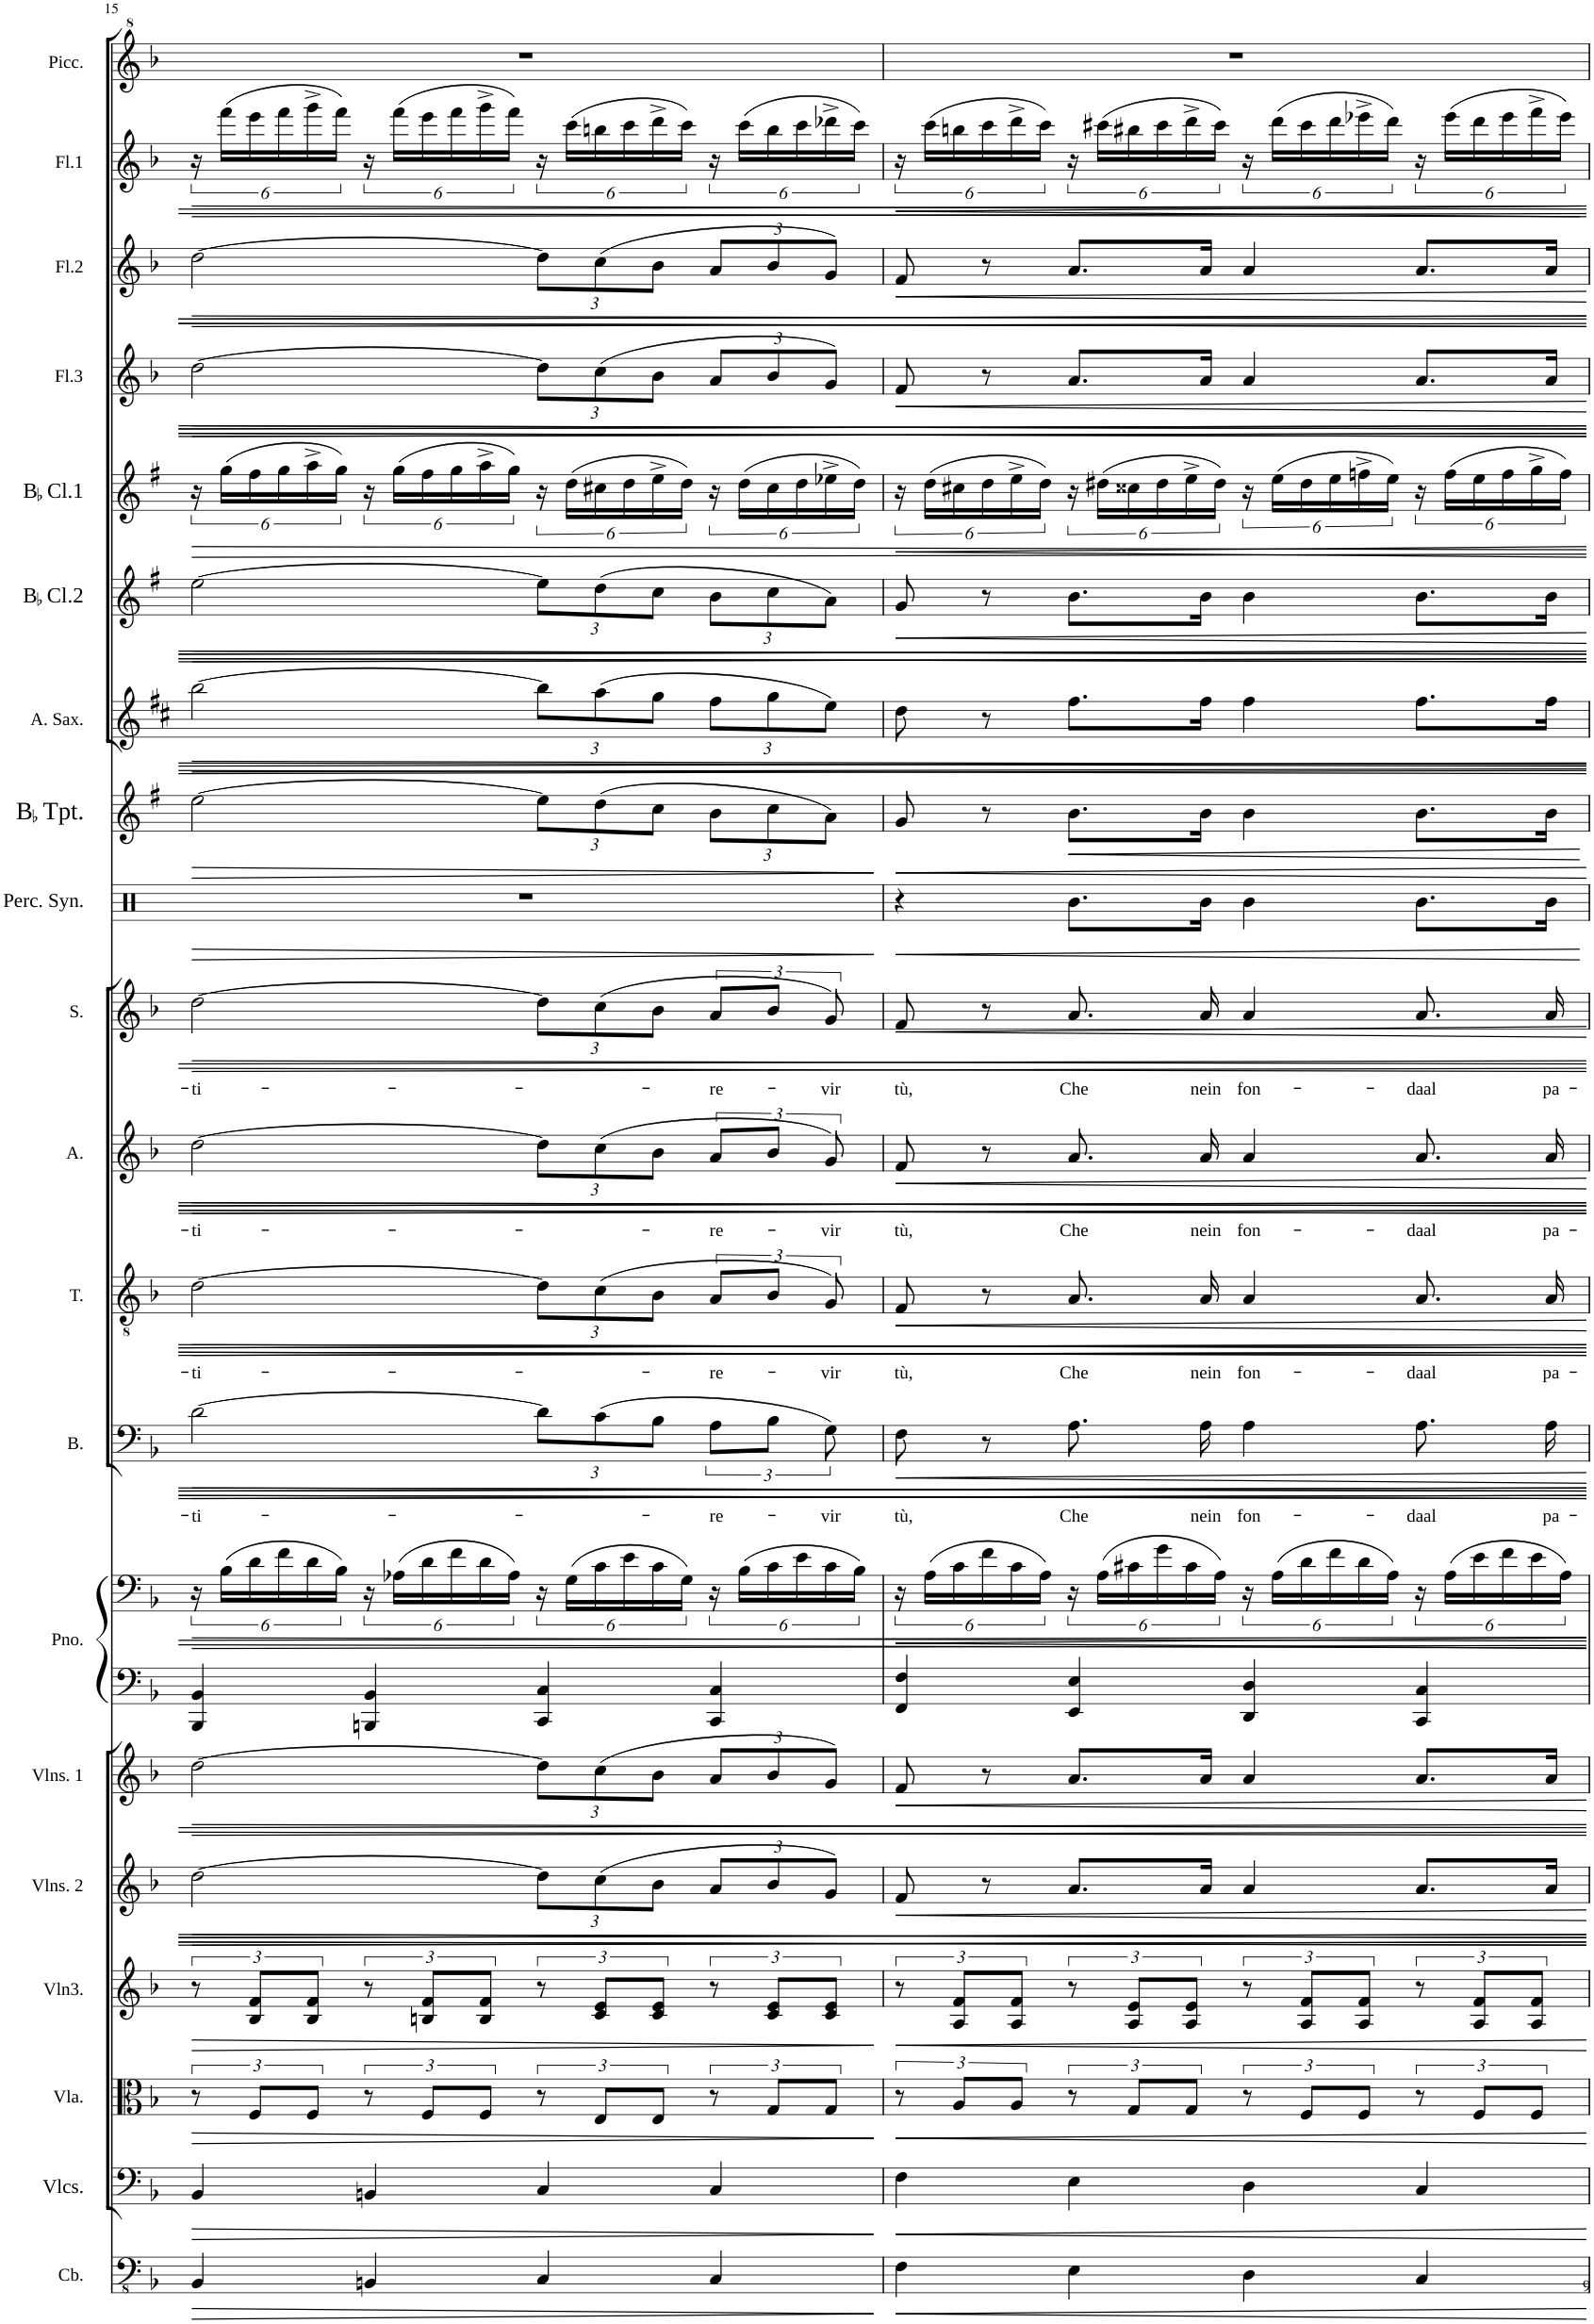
**kern	**kern	**kern	**kern	**kern	**kern	**kern	**kern	**kern	**text	**kern	**text	**kern	**text	**kern	**text	**kern	**kern	**kern	**kern	**kern	**kern	**kern	**kern	**dynam	**kern
*part20	*part19	*part18	*part17	*part16	*part15	*part14	*part14	*part13	*part13	*part12	*part12	*part11	*part11	*part10	*part10	*part9	*part8	*part7	*part6	*part5	*part4	*part3	*part2	*part2	*part1
*staff21	*staff20	*staff19	*staff18	*staff17	*staff16	*staff15	*staff14	*staff13	*staff13	*staff12	*staff12	*staff11	*staff11	*staff10	*staff10	*staff9	*staff8	*staff7	*staff6	*staff5	*staff4	*staff3	*staff2	*staff2	*staff1
*I"Contrabass	*I"Violoncellos	*I"Viola	*I"Violin 3	*I"Violins 2	*I"Violins 1	*I"Piano1	*	*I"Bass	*	*I"Tenor	*	*I"Alto	*	*I"Soprano	*	*I"Percussion Synthesizer	*I"BaccidentalFlat Trumpet	*I"Alto Saxophone	*I"BaccidentalFlat Clarinet2	*I"BaccidentalFlat Clarinet1	*I"Flute3	*I"Flute2	*I"Flute1	*	*I"Piccolo
*I'Cb.	*I'Vlcs.	*I'Vla.	*I'Vln3.	*I'Vlns. 2	*I'Vlns. 1	*I'Pno.	*	*I'B.	*	*I'T.	*	*I'A.	*	*I'S.	*	*I'Perc. Syn.	*I'BaccidentalFlat Tpt.	*I'A. Sax.	*I'BaccidentalFlat Cl.2	*I'BaccidentalFlat Cl.1	*I'Fl.3	*I'Fl.2	*I'Fl.1	*	*I'Picc.
!!LO:PB:g=z
*clefFv4	*clefF4	*clefC3	*clefG2	*clefG2	*clefG2	*clefF4	*clefF4	*clefF4	*	*clefGv2	*	*clefG2	*	*clefG2	*	*clefX	*clefG2	*clefG2	*clefG2	*clefG2	*clefG2	*clefG2	*clefG2	*	*clefG^2
*Trd7c12	*	*	*	*	*	*	*	*	*	*	*	*	*	*	*	*	*Trd1c2	*Trd5c9	*Trd1c2	*Trd1c2	*	*	*	*	*Trd-7c-12
*k[b-]	*k[b-]	*k[b-]	*k[b-]	*k[b-]	*k[b-]	*k[b-]	*k[b-]	*k[b-]	*	*k[b-]	*	*k[b-]	*	*k[b-]	*	*k[]	*k[f#]	*k[f#c#]	*k[f#]	*k[f#]	*k[b-]	*k[b-]	*k[b-]	*	*k[b-]
=15	=15	=15	=15	=15	=15	=15	=15	=15	=15	=15	=15	=15	=15	=15	=15	=15	=15	=15	=15	=15	=15	=15	=15	=15	=15
!	!	!	!	!	!	!	!	!	!LO:LY:b	!	!LO:LY:b	!	!LO:LY:b	!	!LO:LY:b	!	!	!	!	!	!	!	!	!	!
4BBB-/	4BB-/	12r	12r	[2dd\	[2dd\	4BBB-/ 4BB-/	24r	[2d\	-ti-	[2d\	-ti-	[2dd\	-ti-	[2dd\	-ti-	1r	[2ee\	[2bb\	[2ee\	24r	[2dd\	[2dd\	24r	.	1r
.	.	.	.	.	.	.	(24B-\LL	.	.	.	.	.	.	.	.	.	.	.	.	(24gg\LL	.	.	(24fff\LL	.	.
.	.	12F/L	12B-/ 12f/L	.	.	.	24d\	.	.	.	.	.	.	.	.	.	.	.	.	24ff#\	.	.	24eee\	.	.
.	.	.	.	.	.	.	24f\	.	.	.	.	.	.	.	.	.	.	.	.	24gg\	.	.	24fff\	.	.
.	.	12F/J	12B-/ 12f/J	.	.	.	24d\	.	.	.	.	.	.	.	.	.	.	.	.	24aa^\	.	.	24ggg^\	.	.
.	.	.	.	.	.	.	24B-\JJ)	.	.	.	.	.	.	.	.	.	.	.	.	24gg\JJ)	.	.	24fff\JJ)	.	.
4BBBn/	4BBn/	12r	12r	.	.	4BBBn/ 4BB-/	24r	.	.	.	.	.	.	.	.	.	.	.	.	24r	.	.	24r	.	.
.	.	.	.	.	.	.	(24A-X\LL	.	.	.	.	.	.	.	.	.	.	.	.	(24gg\LL	.	.	(24fff\LL	.	.
.	.	12F/L	12Bn/ 12f/L	.	.	.	24d\	.	.	.	.	.	.	.	.	.	.	.	.	24ff#\	.	.	24eee\	.	.
.	.	.	.	.	.	.	24f\	.	.	.	.	.	.	.	.	.	.	.	.	24gg\	.	.	24fff\	.	.
.	.	12F/J	12B/ 12f/J	.	.	.	24d\	.	.	.	.	.	.	.	.	.	.	.	.	24aa^\	.	.	24ggg^\	.	.
.	.	.	.	.	.	.	24A-\JJ)	.	.	.	.	.	.	.	.	.	.	.	.	24gg\JJ)	.	.	24fff\JJ)	.	.
*	*	*	*	*Xbrackettup	*Xbrackettup	*	*	*Xbrackettup	*	*Xbrackettup	*	*Xbrackettup	*	*Xbrackettup	*	*	*Xbrackettup	*Xbrackettup	*Xbrackettup	*	*Xbrackettup	*Xbrackettup	*	*	*
4CC/	4C/	12r	12r	12dd\L]	12dd\L]	4CC/ 4C/	24r	12d\L]	.	12d\L]	.	12dd\L]	.	12dd\L]	.	.	12ee\L]	12bb\L]	12ee\L]	24r	12dd\L]	12dd\L]	24r	.	.
.	.	.	.	.	.	.	(24G\LL	.	.	.	.	.	.	.	.	.	.	.	.	(24dd\LL	.	.	(24ccc\LL	.	.
.	.	12E/L	12c/ 12e/L	(12cc\	(12cc\	.	24c\	(12c\	.	(12c\	.	(12cc\	.	(12cc\	.	.	(12dd\	(12aa\	(12dd\	24cc#X\	(12cc\	(12cc\	24bbn\	.	.
.	.	.	.	.	.	.	24e\	.	.	.	.	.	.	.	.	.	.	.	.	24dd\	.	.	24ccc\	.	.
.	.	12E/J	12c/ 12e/J	12b-\J	12b-\J	.	24c\	12B-\J	.	12B-\J	.	12b-\J	.	12b-\J	.	.	12cc\J	12gg\J	12cc\J	24ee^\	12b-\J	12b-\J	24ddd^\	.	.
.	.	.	.	.	.	.	24G\JJ)	.	.	.	.	.	.	.	.	.	.	.	.	24dd\JJ)	.	.	24ccc\JJ)	.	.
*	*	*	*	*	*	*	*	*brackettup	*	*	*	*	*	*	*	*	*	*	*	*	*	*	*	*	*
!	!	!	!	!	!	!	!	!	!LO:LY:b	!	!	!	!	!	!	!	!	!	!	!	!	!	!	!	!
*	*	*	*	*	*	*	*	*	*	*brackettup	*	*	*	*	*	*	*	*	*	*	*	*	*	*	*
!	!	!	!	!	!	!	!	!	!	!	!LO:LY:b	!	!	!	!	!	!	!	!	!	!	!	!	!	!
*	*	*	*	*	*	*	*	*	*	*	*	*brackettup	*	*	*	*	*	*	*	*	*	*	*	*	*
!	!	!	!	!	!	!	!	!	!	!	!	!	!LO:LY:b	!	!	!	!	!	!	!	!	!	!	!	!
*	*	*	*	*	*	*	*	*	*	*	*	*	*	*brackettup	*	*	*	*	*	*	*	*	*	*	*
!	!	!	!	!	!	!	!	!	!	!	!	!	!	!	!LO:LY:b	!	!	!	!	!	!	!	!	!	!
4CC/	4C/	12r	12r	12a/L	12a/L	4CC/ 4C/	24r	12A\L	-re-	12A/L	-re-	12a/L	-re-	12a/L	-re-	.	12b\L	12ff#\L	12b\L	24r	12a/L	12a/L	24r	.	.
.	.	.	.	.	.	.	(24B-\LL	.	.	.	.	.	.	.	.	.	.	.	.	(24dd\LL	.	.	(24ccc\LL	.	.
.	.	12G/L	12c/ 12e/L	12b-/	12b-/	.	24c\	12B-\J	.	12B-/J	.	12b-/J	.	12b-/J	.	.	12cc\	12gg\	12cc\	24cc#\	12b-/	12b-/	24bb\	.	.
.	.	.	.	.	.	.	24e\	.	.	.	.	.	.	.	.	.	.	.	.	24dd\	.	.	24ccc\	.	.
!	!	!	!	!	!	!	!	!	!LO:LY:b	!	!LO:LY:b	!	!LO:LY:b	!	!LO:LY:b	!	!	!	!	!	!	!	!	!	!
.	.	12G/J	12c/ 12e/J	12g/J)	12g/J)	.	24c\	12G\)	-vir	12G/)	-vir	12g/)	-vir	12g/)	-vir	.	12a\J)	12ee\J)	12a\J)	24ee-X^\	12g/J)	12g/J)	24ddd-X^\	.	.
.	.	.	.	.	.	.	24B-\JJ)	.	.	.	.	.	.	.	.	.	.	.	.	24dd\JJ)	.	.	24ccc\JJ)	.	.
=16	=16	=16	=16	=16	=16	=16	=16	=16	=16	=16	=16	=16	=16	=16	=16	=16	=16	=16	=16	=16	=16	=16	=16	=16	=16
!	!	!	!	!	!	!	!	!	!LO:LY:b	!	!LO:LY:b	!	!LO:LY:b	!	!LO:LY:b	!	!	!	!	!	!	!	!	!LO:HP:b	!
4FF\	4F\	12r	12r	8f/	8f/	4FF/ 4F/	24r	8F\	-tù,	8F/	-tù,	8f/	-tù,	8f/	-tù,	4r	8g/	8dd\	8g/	24r	8f/	8f/	24r	<	1r
.	.	.	.	.	.	.	(24A\LL	.	.	.	.	.	.	.	.	.	.	.	.	(24dd\LL	.	.	(24ccc\LL	.	.
.	.	12A/L	12A/ 12f/L	.	.	.	24c\	.	.	.	.	.	.	.	.	.	.	.	.	24cc#X\	.	.	24bbn\	.	.
.	.	.	.	8r	8r	.	24f\	8r	.	8r	.	8r	.	8r	.	.	8r	8r	8r	24dd\	8r	8r	24ccc\	.	.
.	.	12A/J	12A/ 12f/J	.	.	.	24c\	.	.	.	.	.	.	.	.	.	.	.	.	24ee^\	.	.	24ddd^\	.	.
.	.	.	.	.	.	.	24A\JJ)	.	.	.	.	.	.	.	.	.	.	.	.	24dd\JJ)	.	.	24ccc\JJ)	.	.
!	!	!	!	!	!	!	!	!	!LO:LY:b	!	!LO:LY:b	!	!LO:LY:b	!	!LO:LY:b	!	!	!	!	!	!	!	!	!	!
4EE\	4E\	12r	12r	8.a/L	8.a/L	4EE/ 4E/	24r	8.A\	Che	8.A/	Che	8.a/	Che	8.a/	Che	8.b\L	8.b\L	8.ff#\L	8.b\L	24r	8.a/L	8.a/L	24r	.	.
.	.	.	.	.	.	.	(24A\LL	.	.	.	.	.	.	.	.	.	.	.	.	(24dd#X\LL	.	.	(24ccc#X\LL	.	.
.	.	12G/L	12A/ 12e/L	.	.	.	24c#X\	.	.	.	.	.	.	.	.	.	.	.	.	24cc##X\	.	.	24bb#X\	.	.
.	.	.	.	.	.	.	24g\	.	.	.	.	.	.	.	.	.	.	.	.	24dd#\	.	.	24ccc#\	.	.
.	.	12G/J	12A/ 12e/J	.	.	.	24c#\	.	.	.	.	.	.	.	.	.	.	.	.	24ee^\	.	.	24ddd^\	.	.
!	!	!	!	!	!	!	!	!	!LO:LY:b	!	!LO:LY:b	!	!LO:LY:b	!	!LO:LY:b	!	!	!	!	!	!	!	!	!	!
.	.	.	.	16a/Jk	16a/Jk	.	.	16A\	nein	16A/	nein	16a/	nein	16a/	nein	16b\Jk	16b\Jk	16ff#\Jk	16b\Jk	.	16a/Jk	16a/Jk	.	.	.
.	.	.	.	.	.	.	24A\JJ)	.	.	.	.	.	.	.	.	.	.	.	.	24dd#\JJ)	.	.	24ccc#\JJ)	.	.
!	!	!	!	!	!	!	!	!	!LO:LY:b	!	!LO:LY:b	!	!LO:LY:b	!	!LO:LY:b	!	!	!	!	!	!	!	!	!	!
4DD\	4D\	12r	12r	4a/	4a/	4DD/ 4D/	24r	4A\	fon-	4A/	fon-	4a/	fon-	4a/	fon-	4b\	4b\	4ff#\	4b\	24r	4a/	4a/	24r	.	.
.	.	.	.	.	.	.	(24A\LL	.	.	.	.	.	.	.	.	.	.	.	.	(24ee\LL	.	.	(24ddd\LL	.	.
.	.	12F/L	12A/ 12f/L	.	.	.	24d\	.	.	.	.	.	.	.	.	.	.	.	.	24dd#\	.	.	24ccc#\	.	.
.	.	.	.	.	.	.	24f\	.	.	.	.	.	.	.	.	.	.	.	.	24ee\	.	.	24ddd\	.	.
.	.	12F/J	12A/ 12f/J	.	.	.	24d\	.	.	.	.	.	.	.	.	.	.	.	.	24ffn^\	.	.	24eee-X^\	.	.
.	.	.	.	.	.	.	24A\JJ)	.	.	.	.	.	.	.	.	.	.	.	.	24ee\JJ)	.	.	24ddd\JJ)	.	.
!	!	!	!	!	!	!	!	!	!LO:LY:b	!	!LO:LY:b	!	!LO:LY:b	!	!LO:LY:b	!	!	!	!	!	!	!	!	!	!
4CC/	4C/	12r	12r	8.a/L	8.a/L	4CC/ 4C/	24r	8.A\	-daal	8.A/	-daal	8.a/	-daal	8.a/	-daal	8.b\L	8.b\L	8.ff#\L	8.b\L	24r	8.a/L	8.a/L	24r	.	.
.	.	.	.	.	.	.	(24A\LL	.	.	.	.	.	.	.	.	.	.	.	.	(24ff\LL	.	.	(24eee-\LL	.	.
.	.	12F/L	12A/ 12f/L	.	.	.	24e\	.	.	.	.	.	.	.	.	.	.	.	.	24ee\	.	.	24ddd\	.	.
.	.	.	.	.	.	.	24f\	.	.	.	.	.	.	.	.	.	.	.	.	24ff\	.	.	24eee-\	.	.
.	.	12F/J	12A/ 12f/J	.	.	.	24e\	.	.	.	.	.	.	.	.	.	.	.	.	24gg^\	.	.	24fff^\	.	.
!	!	!	!	!	!	!	!	!	!LO:LY:b	!	!LO:LY:b	!	!LO:LY:b	!	!LO:LY:b	!	!	!	!	!	!	!	!	!	!
.	.	.	.	16a/Jk	16a/Jk	.	.	16A\	pa-	16A/	pa-	16a/	pa-	16a/	pa-	16b\Jk	16b\Jk	16ff#\Jk	16b\Jk	.	16a/Jk	16a/Jk	.	.	.
.	.	.	.	.	.	.	24A\JJ)	.	.	.	.	.	.	.	.	.	.	.	.	24ff\JJ)	.	.	24eee-\JJ)	.	.
.	.	.	.	.	.	.	.	.	.	.	.	.	.	.	.	.	.	.	.	.	.	.	.	[	.
=	=	=	=	=	=	=	=	=	=	=	=	=	=	=	=	=	=	=	=	=	=	=	=	=	=
*-	*-	*-	*-	*-	*-	*-	*-	*-	*-	*-	*-	*-	*-	*-	*-	*-	*-	*-	*-	*-	*-	*-	*-	*-	*-
